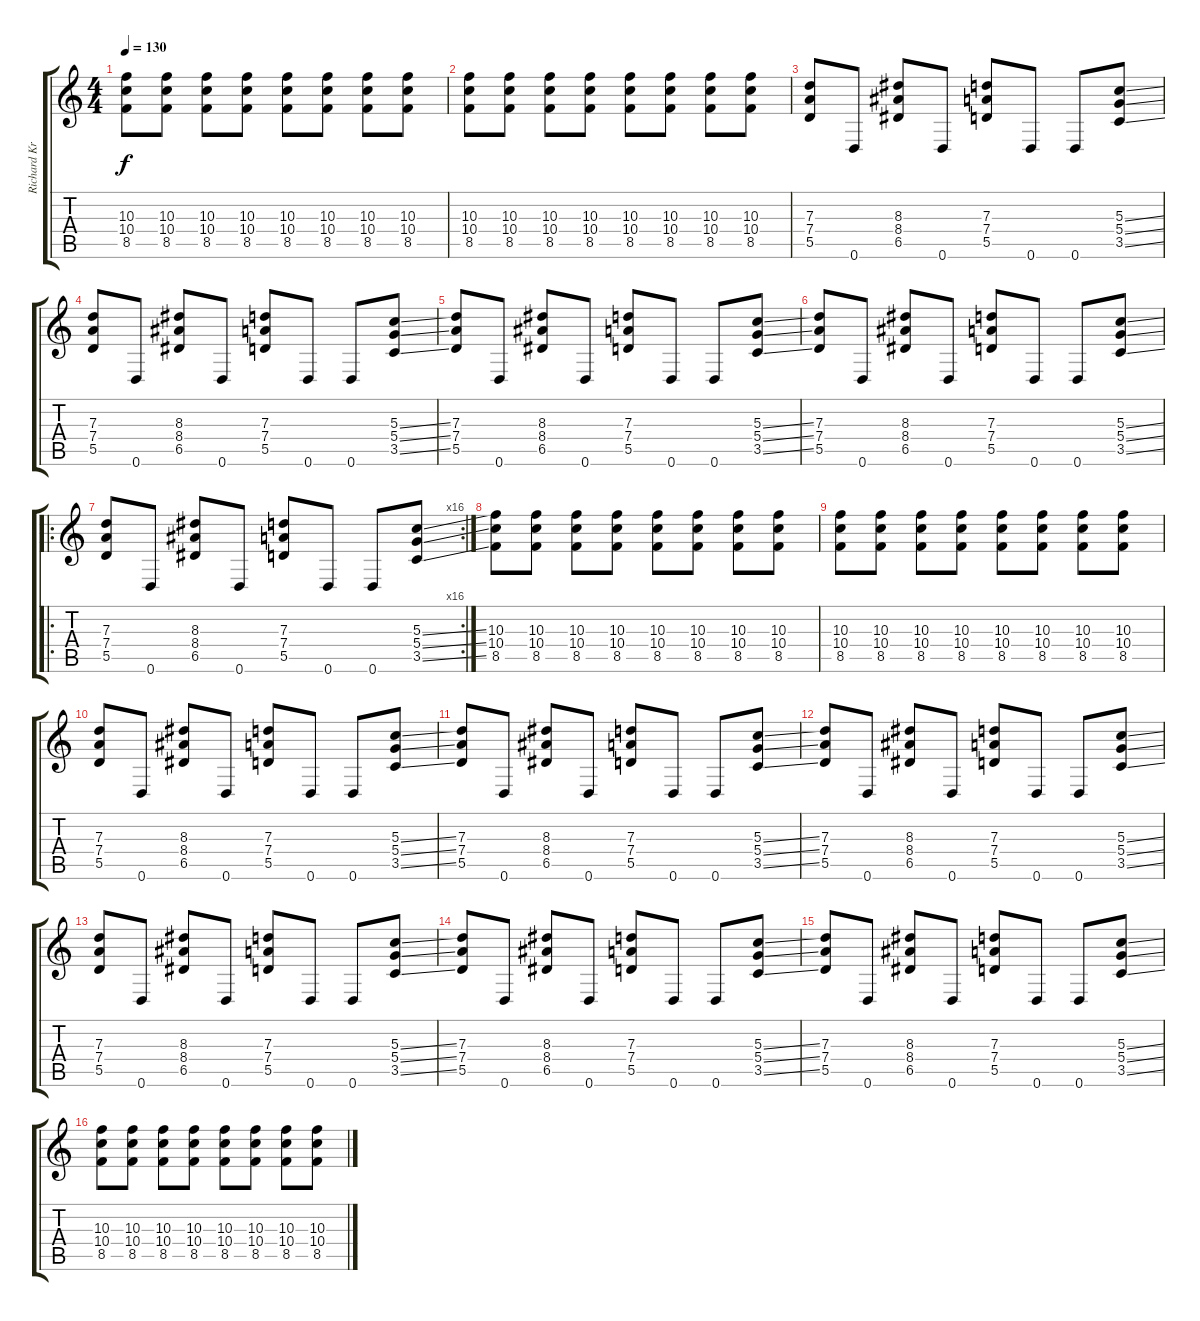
\track ("Richard Kruspe" "Richard Kr") {instrument distortionguitar}
\staff {score tabs}
\tuning (E4 B3 G3 D3 A2 D2) {hide}
\ts (4 4)
\tempo 130
\clef g2
\ks c
(10.3 10.4 8.5).8{dy f} (10.3 10.4 8.5).8 (10.3 10.4 8.5).8 (10.3 10.4 8.5).8 (10.3 10.4 8.5).8 (10.3 10.4 8.5).8 (10.3 10.4 8.5).8 (10.3 10.4 8.5).8 |
(10.3 10.4 8.5).8 (10.3 10.4 8.5).8 (10.3 10.4 8.5).8 (10.3 10.4 8.5).8 (10.3 10.4 8.5).8 (10.3 10.4 8.5).8 (10.3 10.4 8.5).8 (10.3 10.4 8.5).8 |
(7.3 7.4 5.5).8 0.6.8 (8.3 8.4 6.5).8 0.6.8 (7.3 7.4 5.5).8 0.6.8 0.6.8 (5.3{ss} 5.4{ss} 3.5{ss}).8 |
(7.3 7.4 5.5).8 0.6.8 (8.3 8.4 6.5).8 0.6.8 (7.3 7.4 5.5).8 0.6.8 0.6.8 (5.3{ss} 5.4{ss} 3.5{ss}).8 |
(7.3 7.4 5.5).8 0.6.8 (8.3 8.4 6.5).8 0.6.8 (7.3 7.4 5.5).8 0.6.8 0.6.8 (5.3{ss} 5.4{ss} 3.5{ss}).8 |
(7.3 7.4 5.5).8 0.6.8 (8.3 8.4 6.5).8 0.6.8 (7.3 7.4 5.5).8 0.6.8 0.6.8 (5.3{ss} 5.4{ss} 3.5{ss}).8 |
\ro
\rc 16
(7.3 7.4 5.5).8 0.6.8 (8.3 8.4 6.5).8 0.6.8 (7.3 7.4 5.5).8 0.6.8 0.6.8 (5.3{ss} 5.4{ss} 3.5{ss}).8 |
(10.3 10.4 8.5).8 (10.3 10.4 8.5).8 (10.3 10.4 8.5).8 (10.3 10.4 8.5).8 (10.3 10.4 8.5).8 (10.3 10.4 8.5).8 (10.3 10.4 8.5).8 (10.3 10.4 8.5).8 |
(10.3 10.4 8.5).8 (10.3 10.4 8.5).8 (10.3 10.4 8.5).8 (10.3 10.4 8.5).8 (10.3 10.4 8.5).8 (10.3 10.4 8.5).8 (10.3 10.4 8.5).8 (10.3 10.4 8.5).8 |
(7.3 7.4 5.5).8 0.6.8 (8.3 8.4 6.5).8 0.6.8 (7.3 7.4 5.5).8 0.6.8 0.6.8 (5.3{ss} 5.4{ss} 3.5{ss}).8 |
(7.3 7.4 5.5).8 0.6.8 (8.3 8.4 6.5).8 0.6.8 (7.3 7.4 5.5).8 0.6.8 0.6.8 (5.3{ss} 5.4{ss} 3.5{ss}).8 |
(7.3 7.4 5.5).8 0.6.8 (8.3 8.4 6.5).8 0.6.8 (7.3 7.4 5.5).8 0.6.8 0.6.8 (5.3{ss} 5.4{ss} 3.5{ss}).8 |
(7.3 7.4 5.5).8 0.6.8 (8.3 8.4 6.5).8 0.6.8 (7.3 7.4 5.5).8 0.6.8 0.6.8 (5.3{ss} 5.4{ss} 3.5{ss}).8 |
(7.3 7.4 5.5).8 0.6.8 (8.3 8.4 6.5).8 0.6.8 (7.3 7.4 5.5).8 0.6.8 0.6.8 (5.3{ss} 5.4{ss} 3.5{ss}).8 |
(7.3 7.4 5.5).8 0.6.8 (8.3 8.4 6.5).8 0.6.8 (7.3 7.4 5.5).8 0.6.8 0.6.8 (5.3{ss} 5.4{ss} 3.5{ss}).8 |
(10.3 10.4 8.5).8 (10.3 10.4 8.5).8 (10.3 10.4 8.5).8 (10.3 10.4 8.5).8 (10.3 10.4 8.5).8 (10.3 10.4 8.5).8 (10.3 10.4 8.5).8 (10.3 10.4 8.5).8
